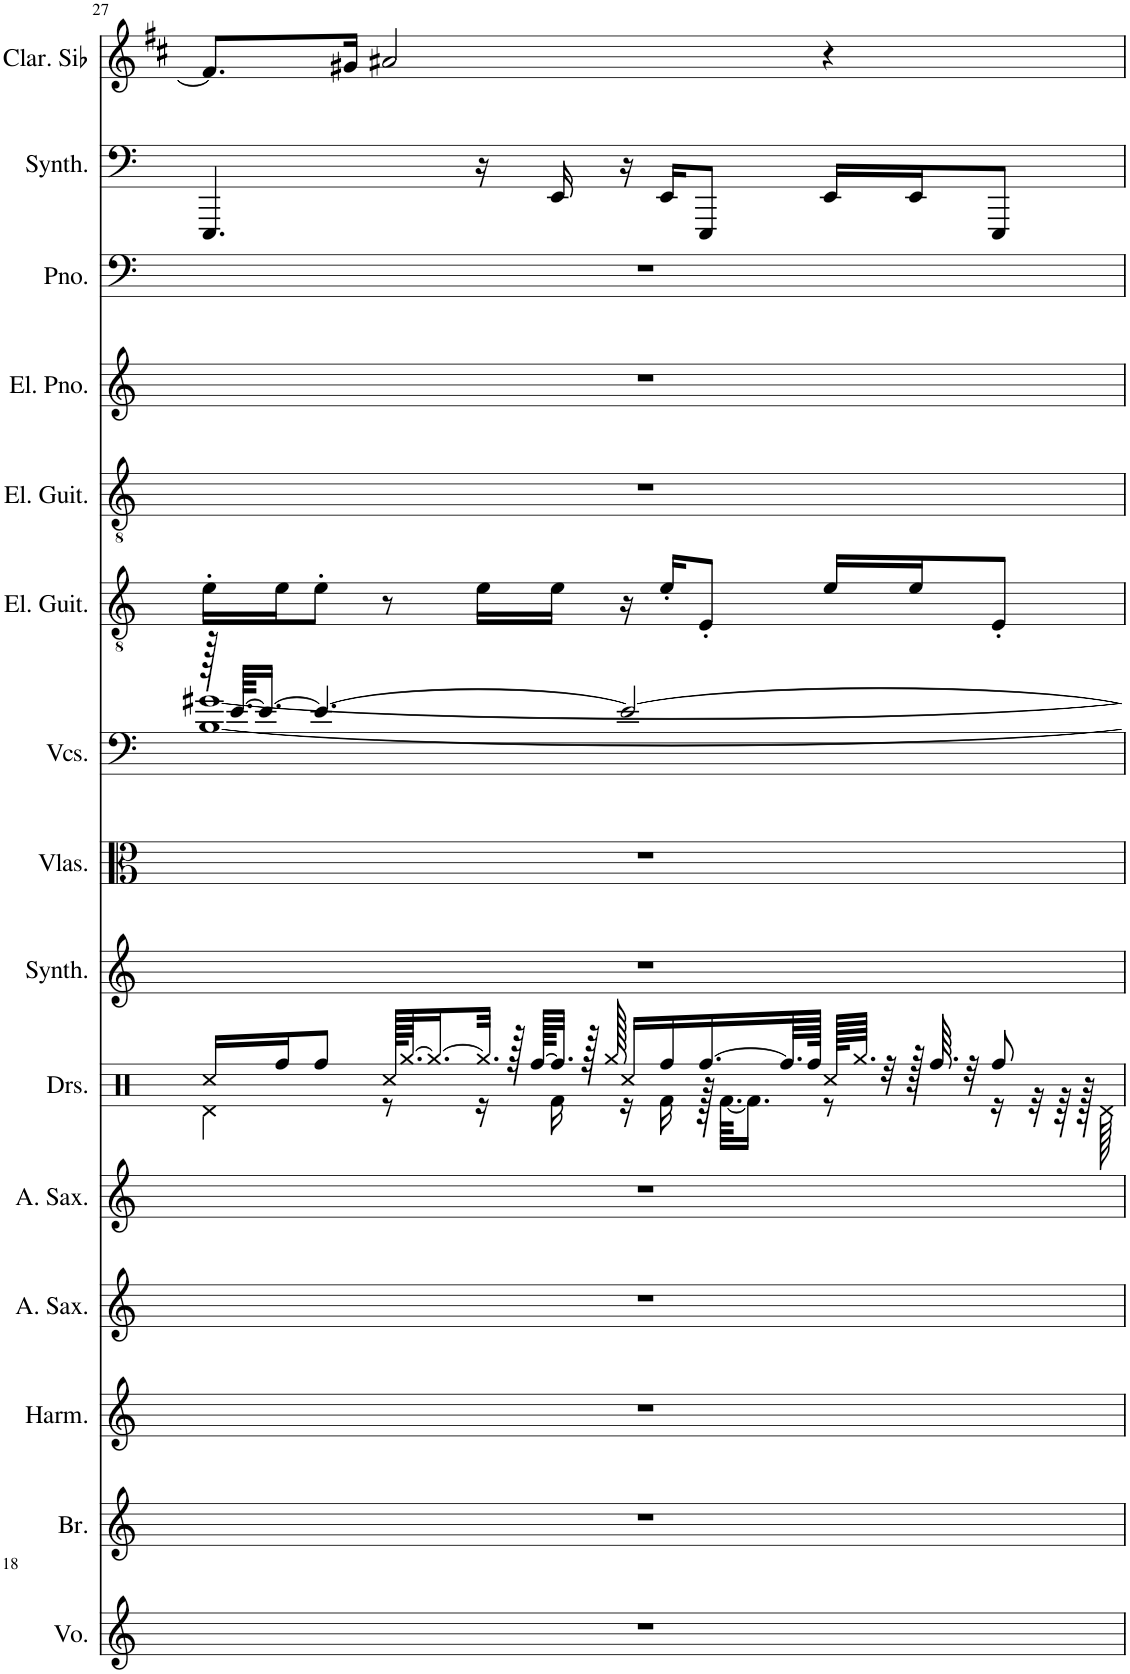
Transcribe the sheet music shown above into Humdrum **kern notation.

**kern	**kern	**kern	**kern	**kern	**kern	**kern	**kern	**kern	**kern	**kern	**kern	**kern	**kern	**kern
*part15	*part14	*part13	*part12	*part11	*part10	*part9	*part8	*part7	*part6	*part5	*part4	*part3	*part2	*part1
*staff15	*staff14	*staff13	*staff12	*staff11	*staff10	*staff9	*staff8	*staff7	*staff6	*staff5	*staff4	*staff3	*staff2	*staff1
*I"Voice	*I"Brass	*I"14 Hole C Chromatic Harmonica	*I"Alto Saxophone	*I"Alto Saxophone	*I"Drumset	*I"Pad Synthesizer	*I"Violas	*I"Violoncellos	*I"Electric Guitar	*I"Electric Guitar	*I"Electric Piano	*I"Piano	*I"Bass Synthesizer, I've Had the Time of My Life	*I"Clarinette en Sib
*I'Vo.	*I'Br.	*I'Harm.	*I'A. Sax.	*I'A. Sax.	*I'Drs.	*I'Synth.	*I'Vlas.	*I'Vcs.	*I'El. Guit.	*I'El. Guit.	*I'El. Pno.	*I'Pno.	*I'Synth.	*I'Clar. Sib
!!LO:PB:g=z
*clefG2	*clefG2	*clefG2	*clefG2	*clefG2	*clefX	*clefG2	*clefC3	*clefF4	*clefGv2	*clefGv2	*clefG2	*clefF4	*clefF4	*clefG2
*	*	*	*Trd5c9	*Trd5c9	*	*	*	*	*	*	*	*	*	*Trd1c2
*k[]	*k[]	*k[]	*k[]	*k[]	*k[]	*k[]	*k[]	*k[]	*k[]	*k[]	*k[]	*k[]	*k[]	*k[f#c#]
*M4/4	*M4/4	*M4/4	*M4/4	*M4/4	*M4/4	*M4/4	*M4/4	*M4/4	*M4/4	*M4/4	*M4/4	*M4/4	*M4/4	*M4/4
=27	=27	=27	=27	=27	=27	=27	=27	=27	=27	=27	=27	=27	=27	=27
*	*	*	*	*	*^	*	*	*^	*	*	*	*	*	*
1r	1r	1r	1r	1r	16Rcc/LL	4Rd\	1r	1r	128r	[1B [1g#X	16e'\LL	1r	1r	1r	4.EEE/	8.f#/L]
.	.	.	.	.	.	.	.	.	[64.e/KKLL	.	.	.	.	.	.	.
.	.	.	.	.	.	.	.	.	16.e/JJ_	.	.	.	.	.	.	.
.	.	.	.	.	16Rff/J	.	.	.	.	.	16e\J	.	.	.	.	.
.	.	.	.	.	8Rff/J	.	.	.	4.e/_	.	8e'\J	.	.	.	.	.
.	.	.	.	.	.	.	.	.	.	.	.	.	.	.	.	16g#X/Jk
.	.	.	.	.	128Rcc/KLLLL	8r	.	.	.	.	8r	.	.	.	.	2a#X/
.	.	.	.	.	[64.Rgg/JJ	.	.	.	.	.	.	.	.	.	.	.
.	.	.	.	.	16.Rgg/_	.	.	.	.	.	.	.	.	.	.	.
.	.	.	.	.	32.Rgg/JJk]	16r	.	.	.	.	16e\LL	.	.	.	16r	.
.	.	.	.	.	128r	.	.	.	.	.	.	.	.	.	.	.
.	.	.	.	.	[128Rff/KKLLL	.	.	.	.	.	.	.	.	.	.	.
.	.	.	.	.	32.Rff/JJJ]	16Rf\	.	.	.	.	16e\JJ	.	.	.	16EE/	.
.	.	.	.	.	128r	.	.	.	.	.	.	.	.	.	.	.
.	.	.	.	.	128Rgg/	.	.	.	.	.	.	.	.	.	.	.
.	.	.	.	.	16Rcc/LL	16r	.	.	2e/_	.	16r	.	.	.	16r	.
.	.	.	.	.	16Rff/	16Rf\	.	.	.	.	16e'/KL	.	.	.	16EE/KL	.
.	.	.	.	.	[16.Rff/	128r	.	.	.	.	8E'/J	.	.	.	8EEE/J	.
.	.	.	.	.	.	[64.Rf\KKLL	.	.	.	.	.	.	.	.	.	.
.	.	.	.	.	.	16.Rf\JJ]	.	.	.	.	.	.	.	.	.	.
.	.	.	.	.	64.Rff/LL]	.	.	.	.	.	.	.	.	.	.	.
.	.	.	.	.	128Rff/JJJJk	.	.	.	.	.	.	.	.	.	.	.
.	.	.	.	.	128Rcc/KLLLL	8r	.	.	.	.	16e/LL	.	.	.	16EE/LL	4r
.	.	.	.	.	64.Rgg/JJJJ	.	.	.	.	.	.	.	.	.	.	.
.	.	.	.	.	32r	.	.	.	.	.	.	.	.	.	.	.
.	.	.	.	.	128r	.	.	.	.	.	16e/J	.	.	.	16EE/J	.
.	.	.	.	.	64.Rff/	.	.	.	.	.	.	.	.	.	.	.
.	.	.	.	.	32r	.	.	.	.	.	.	.	.	.	.	.
.	.	.	.	.	8Rff/	16r	.	.	.	.	8E'/J	.	.	.	8EEE/J	.
.	.	.	.	.	.	32r	.	.	.	.	.	.	.	.	.	.
.	.	.	.	.	.	64r	.	.	.	.	.	.	.	.	.	.
.	.	.	.	.	.	128r	.	.	.	.	.	.	.	.	.	.
.	.	.	.	.	.	128Rd\	.	.	.	.	.	.	.	.	.	.
*	*	*	*	*	*v	*v	*	*	*v	*v	*	*	*	*	*	*
=	=	=	=	=	=	=	=	=	=	=	=	=	=	=
*-	*-	*-	*-	*-	*-	*-	*-	*-	*-	*-	*-	*-	*-	*-
